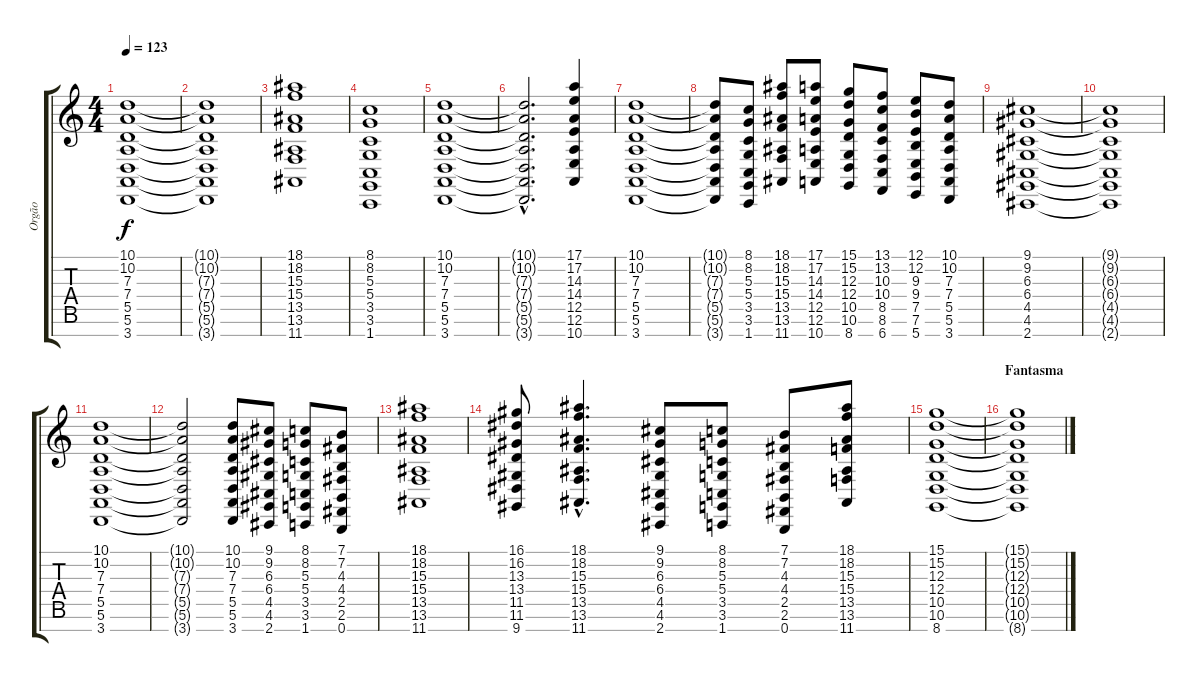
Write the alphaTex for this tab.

\track ("Orgão" "Orgão") {instrument churchorgan}
\staff {score tabs}
\tuning (E4 B3 G3 D3 A2 E2 B1) {hide}
\ts (4 4)
\tempo 123
\clef g2
\ks c
(10.1 10.2 7.3 7.4 5.5 5.6 3.7).1{dy f} |
(10.1{t} 10.2{t} 7.3{t} 7.4{t} 5.5{t} 5.6{t} 3.7{t}).1 |
(18.1 18.2 15.3 15.4 13.5 13.6 11.7).1 |
(8.1 8.2 5.3 5.4 3.5 3.6 1.7).1 |
(10.1 10.2 7.3 7.4 5.5 5.6 3.7).1 |
(10.1{hac t} 10.2{hac t} 7.3{hac t} 7.4{hac t} 5.5{hac t} 5.6{hac t} 3.7{hac t}).2{d} (17.1 17.2 14.3 14.4 12.5 12.6 10.7).4 |
(10.1 10.2 7.3 7.4 5.5 5.6 3.7).1 |
(10.1{t} 10.2{t} 7.3{t} 7.4{t} 5.5{t} 5.6{t} 3.7{t}).8 (8.1 8.2 5.3 5.4 3.5 3.6 1.7).8 (18.1 18.2 15.3 15.4 13.5 13.6 11.7).8 (17.1 17.2 14.3 14.4 12.5 12.6 10.7).8 (15.1 15.2 12.3 12.4 10.5 10.6 8.7).8 (13.1 13.2 10.3 10.4 8.5 8.6 6.7).8 (12.1 12.2 9.3 9.4 7.5 7.6 5.7).8 (10.1 10.2 7.3 7.4 5.5 5.6 3.7).8 |
(9.1 9.2 6.3 6.4 4.5 4.6 2.7).1 |
(9.1{t} 9.2{t} 6.3{t} 6.4{t} 4.5{t} 4.6{t} 2.7{t}).1 |
(10.1 10.2 7.3 7.4 5.5 5.6 3.7).1 |
(10.1{t} 10.2{t} 7.3{t} 7.4{t} 5.5{t} 5.6{t} 3.7{t}).2 (10.1 10.2 7.3 7.4 5.5 5.6 3.7).8 (9.1 9.2 6.3 6.4 4.5 4.6 2.7).8 (8.1 8.2 5.3 5.4 3.5 3.6 1.7).8 (7.1 7.2 4.3 4.4 2.5 2.6 0.7).8 |
(18.1 18.2 15.3 15.4 13.5 13.6 11.7).1 |
(16.1 16.2 13.3 13.4 11.5 11.6 9.7).8 (18.1{hac} 18.2{hac} 15.3{hac} 15.4{hac} 13.5{hac} 13.6{hac} 11.7{hac}).4{d} (9.1 9.2 6.3 6.4 4.5 4.6 2.7).8 (8.1 8.2 5.3 5.4 3.5 3.6 1.7).8 (7.1 7.2 4.3 4.4 2.5 2.6 0.7).8 (18.1 18.2 15.3 15.4 13.5 13.6 11.7).8 |
(15.1 15.2 12.3 12.4 10.5 10.6 8.7).1 |
\section ("" "Fantasma")
(15.1{t} 15.2{t} 12.3{t} 12.4{t} 10.5{t} 10.6{t} 8.7{t}).1
